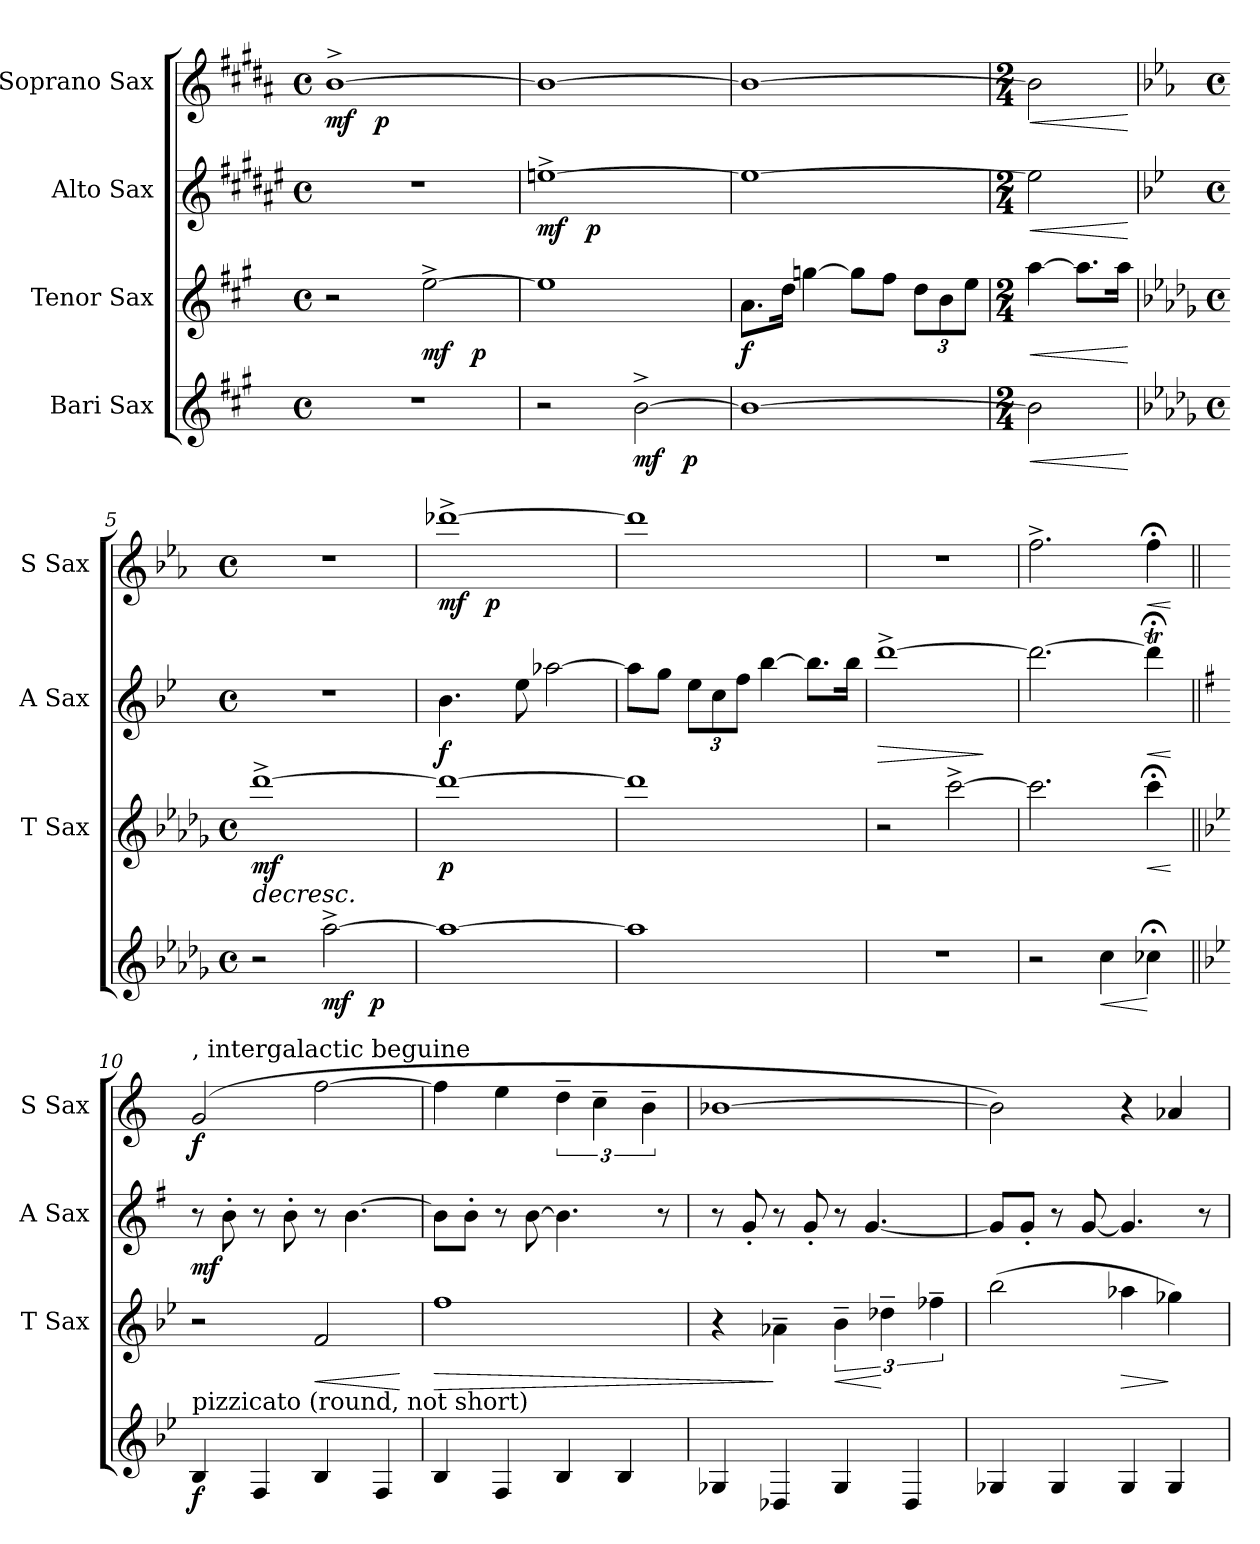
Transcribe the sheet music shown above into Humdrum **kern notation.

**kern	**dynam	**kern	**dynam	**kern	**dynam	**kern	**dynam
*part4	*part4	*part3	*part3	*part2	*part2	*part1	*part1
*staff4	*staff4	*staff3	*staff3	*staff2	*staff2	*staff1	*staff1
*I"Bari Sax	*	*I"Tenor Sax	*	*I"Alto Sax	*	*I"Soprano Sax	*
*	*	*I'T Sax	*	*I'A Sax	*	*I'S Sax	*
*clefG2	*	*clefG2	*	*clefG2	*	*clefG2	*
*ITrd12c21	*	*ITrd8c14	*	*ITrd5c9	*	*ITrd1c2	*
*k[f#c#g#]	*	*k[f#c#g#]	*	*k[f#c#g#]	*	*k[f#c#g#]	*
*A:	*	*A:	*	*A:	*	*A:	*
*M4/4	*	*M4/4	*	*M4/4	*	*M4/4	*
*met(c)	*	*met(c)	*	*met(c)	*	*met(c)	*
*MM80	*	*MM80	*	*MM80	*	*MM80	*
=1	=1	=1	=1	=1	=1	=1	=1
!	!	!	!	!	!	!	!LO:DY:b
*	*	*^	*	*	*	*^	*
1r	.	2r	2.ryy	.	1r	.	[1a^>	4ryy	mf
!	!	!	!	!	!	!	!	!	!LO:DY:b
.	.	.	.	.	.	.	.	2.ryy	p
!	!	!	!	!LO:DY:b	!	!	!	!	!
.	.	[2e^>\	.	mf	.	.	.	.	.
!	!	!	!	!LO:DY:b	!	!	!	!	!
.	.	.	4ryy	p	.	.	.	.	.
=2	=2	=2	=2	=2	=2	=2	=2	=2	=2
!	!	!	!	!	!	!LO:DY:b	!	!	!
*^	*	*v	*v	*	*^	*	*v	*v	*
2r	2.ryy	.	1e]	.	[1gn^>	4ryy	mf	1a_	.
!	!	!	!	!	!	!	!LO:DY:b	!	!
.	.	.	.	.	.	2.ryy	p	.	.
!	!	!LO:DY:b	!	!	!	!	!	!	!
[2B^>\	.	mf	.	.	.	.	.	.	.
!	!	!LO:DY:b	!	!	!	!	!	!	!
.	4ryy	p	.	.	.	.	.	.	.
=3	=3	=3	=3	=3	=3	=3	=3	=3	=3
!	!	!	!	!LO:DY:b	!	!	!	!	!
*v	*v	*	*	*	*v	*v	*	*	*
1B_	.	8.A\L	f	1g_	.	1a_	.
.	.	16d\Jk	.	.	.	.	.
.	.	[4gn\	.	.	.	.	.
.	.	8g\L]	.	.	.	.	.
.	.	8f#\J	.	.	.	.	.
.	.	12d\L	.	.	.	.	.
.	.	12B\	.	.	.	.	.
.	.	12e\J	.	.	.	.	.
=4	=4	=4	=4	=4	=4	=4	=4
*M2/4	*	*M2/4	*	*M2/4	*	*M2/4	*
!	!LO:HP:b	!	!LO:HP:b	!	!LO:HP:b	!	!LO:HP:b
2B\]	<	[4a\	<	2g\]	<	2a\]	<
.	.	8.a\L]	.	.	.	.	.
.	.	16a\Jk	.	.	.	.	.
.	[	.	[	.	[	.	[
=5	=5	=5	=5	=5	=5	=5	=5
*k[b-e-a-d-g-]	*	*k[b-e-a-d-g-]	*	*k[b-e-a-d-g-]	*	*k[b-e-a-d-g-]	*
*D-:	*	*D-:	*	*D-:	*	*D-:	*
*M4/4	*	*M4/4	*	*M4/4	*	*M4/4	*
*met(c)	*	*met(c)	*	*met(c)	*	*met(c)	*
!	!	!	!LO:HP:b	!	!	!	!
!	!	!	!LO:DY:n=1:b	!	!	!	!
*^	*	*	*	*	*	*	*
2r	2.ryy	.	[1dd-^>	> mf	1r	.	1r	.
!	!	!LO:DY:b	!	!	!	!	!	!
[2a-^>\	.	mf	.	.	.	.	.	.
!	!	!LO:DY:b	!	!	!	!	!	!
.	4ryy	p	.	.	.	.	.	.
=6	=6	=6	=6	=6	=6	=6	=6	=6
!	!	!	!	!LO:DY:b	!	!LO:DY:b	!	!LO:DY:b
*v	*v	*	*	*	*	*	*^	*
1a-_	.	1dd-_	p	4.d-\	f	[1ccc-X^>	4ryy	mf
!	!	!	!	!	!	!	!	!LO:DY:b
.	.	.	.	.	.	.	2.ryy	p
.	.	.	.	8g-\	.	.	.	.
.	.	.	.	[2cc-X\	.	.	.	.
.	.	.	]	.	.	.	.	.
*	*	*	*	*	*	*v	*v	*
=7	=7	=7	=7	=7	=7	=7	=7
1a-]	.	1dd-]	.	8cc-\L]	.	1ccc-]	.
.	.	.	.	8b-\J	.	.	.
.	.	.	.	12g-\L	.	.	.
.	.	.	.	12e-\	.	.	.
.	.	.	.	12a-\J	.	.	.
.	.	.	.	[4dd-\	.	.	.
.	.	.	.	8.dd-\L]	.	.	.
.	.	.	.	16dd-\Jk	.	.	.
=8	=8	=8	=8	=8	=8	=8	=8
!	!	!	!	!	!LO:HP:b	!	!
1r	.	2r	.	[1ff^>	>	1r	.
.	.	[2cc^>\	.	.	.	.	.
.	.	.	.	.	]	.	.
=9	=9	=9	=9	=9	=9	=9	=9
2r	.	2.cc\]	.	2.ff\_	.	2.ee-^>\	.
!	!LO:HP:b	!	!	!	!	!	!
4c\	<	.	.	.	.	.	.
!	!	!	!LO:HP:b	!	!LO:HP:b	!	!LO:HP:b
4c-X;<Z\	[	4cc;<Z\	<	4ff;<tZ\]	<	4ee-;<Z\	<
.	.	.	[	.	[	.	[
!!LO:PB:g=z
=10||	=10||	=10||	=10||	=10||	=10||	=10||	=10||
*k[b-e-]	*	*k[b-e-]	*	*k[b-e-]	*	*k[b-e-]	*
*B-:	*	*B-:	*	*B-:	*	*B-:	*
*	*	*	*	*	*	*MM160	*
!	!	!	!	!	!	!LO:TX:a:t=, intergalactic beguine	!
!LO:TX:a:t=pizzicato (round, not short)	!	!	!	!	!	!	!
!	!LO:DY:b	!	!	!	!LO:DY:b	!	!LO:DY:b
4BB-/	f	2r	.	8r	mf	(2f/	f
.	.	.	.	8d'>\	.	.	.
4FF/	.	.	.	8r	.	.	.
.	.	.	.	8d'>\	.	.	.
!	!	!	!LO:HP:b	!	!	!	!
4BB-/	.	2F/	<	8r	.	[2ee-\	.
.	.	.	.	[4.d\	.	.	.
4FF/	.	.	.	.	.	.	.
.	.	.	[	.	.	.	.
=11	=11	=11	=11	=11	=11	=11	=11
!	!	!	!LO:HP:b	!	!	!	!
4BB-/	.	1f	>	8d\L]	.	4ee-\]	.
.	.	.	.	8d'>\J	.	.	.
4FF/	.	.	.	8r	.	4dd\	.
.	.	.	.	[8d\	.	.	.
4BB-/	.	.	.	4.d\]	.	6cc~>\	.
.	.	.	.	.	.	6b-~>\	.
4BB-/	.	.	.	.	.	.	.
.	.	.	.	.	.	6a~>\	.
.	.	.	.	8r	.	.	.
=12	=12	=12	=12	=12	=12	=12	=12
4GG-X/	.	4r	.	8r	.	[1a-X	.
.	.	.	.	8B-'</	.	.	.
4DD-X/	.	4A-X~>\	]	8r	.	.	.
.	.	.	.	8B-'</	.	.	.
!	!	!	!LO:HP:b	!	!	!	!
4GG-/	.	6B-~>\	<	8r	.	.	.
.	.	.	.	[4.B-/	.	.	.
.	.	6d-X~>\	[	.	.	.	.
4DD-/	.	.	.	.	.	.	.
.	.	6f-X~>\	.	.	.	.	.
=13	=13	=13	=13	=13	=13	=13	=13
4GG-X/	.	(>2b-\	.	8B-/L]	.	2a-\])	.
.	.	.	.	8B-'</J	.	.	.
4GG-/	.	.	.	8r	.	.	.
.	.	.	.	[8B-/	.	.	.
!	!	!	!LO:HP:b	!	!	!	!
4GG-/	.	4a-X\	>	4.B-/]	.	4r	.
4GG-/	.	4g-X\)	]	.	.	4g-X/	.
.	.	.	.	8r	.	.	.
=	=	=	=	=	=	=	=
*-	*-	*-	*-	*-	*-	*-	*-
